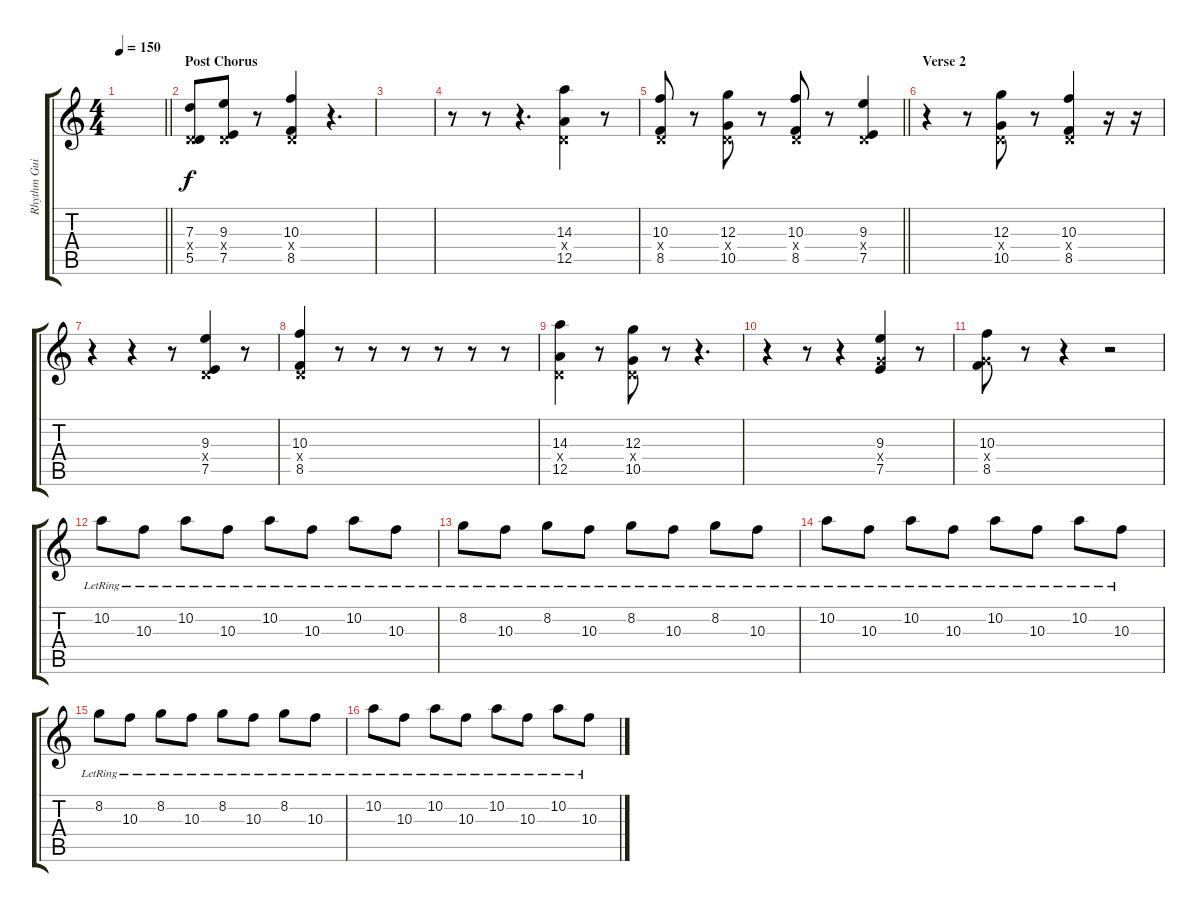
\track ("Rhythm Guitar" "Rhythm Gui") {instrument distortionguitar}
\staff {score tabs}
\tuning (E4 B3 G3 D3 A2 D2) {hide}
\ts (4 4)
\tempo 150
\clef g2
\barLineRight lightlight
\ks c
|
\section ("" "Post Chorus")
(7.3 0.4{x} 5.5).8{instrument distortionguitar} (9.3 0.4{x} 7.5).8 r.8 (10.3 0.4{x} 8.5).4 r.4{d} |
|
r.8 r.8 r.4{d} (14.3 0.4{x} 12.5).4 r.8 |
\barLineRight lightlight
(10.3 0.4{x} 8.5).8 r.8 (12.3 0.4{x} 10.5).8 r.8 (10.3 0.4{x} 8.5).8 r.8 (9.3 0.4{x} 7.5).4 |
\section ("" "Verse 2")
r.4 r.8 (12.3 0.4{x} 10.5).8 r.8 (10.3 0.4{x} 8.5).4 r.16 r.16 |
r.4 r.4 r.8 (9.3 0.4{x} 7.5).4 r.8 |
(10.3 0.4{x} 8.5).4 r.8 r.8 r.8 r.8 r.8 r.8 |
(14.3 0.4{x} 12.5).4 r.8 (12.3 0.4{x} 10.5).8 r.8 r.4{d} |
r.4 r.8 r.4 (9.3 5.4{x} 7.5).4 r.8 |
(10.3 5.4{x} 8.5).8 r.8 r.4 r.2 |
10.2{lr}.8{volume 8} 10.3{lr}.8 10.2{lr}.8 10.3{lr}.8 10.2{lr}.8 10.3{lr}.8 10.2{lr}.8 10.3{lr}.8 |
8.2{lr}.8 10.3{lr}.8 8.2{lr}.8 10.3{lr}.8 8.2{lr}.8 10.3{lr}.8 8.2{lr}.8 10.3{lr}.8 |
10.2{lr}.8 10.3{lr}.8 10.2{lr}.8 10.3{lr}.8 10.2{lr}.8 10.3{lr}.8 10.2{lr}.8 10.3{lr}.8 |
8.2{lr}.8 10.3{lr}.8 8.2{lr}.8 10.3{lr}.8 8.2{lr}.8 10.3{lr}.8 8.2{lr}.8 10.3{lr}.8 |
10.2{lr}.8 10.3{lr}.8 10.2{lr}.8 10.3{lr}.8 10.2{lr}.8 10.3{lr}.8 10.2{lr}.8 10.3{lr}.8
